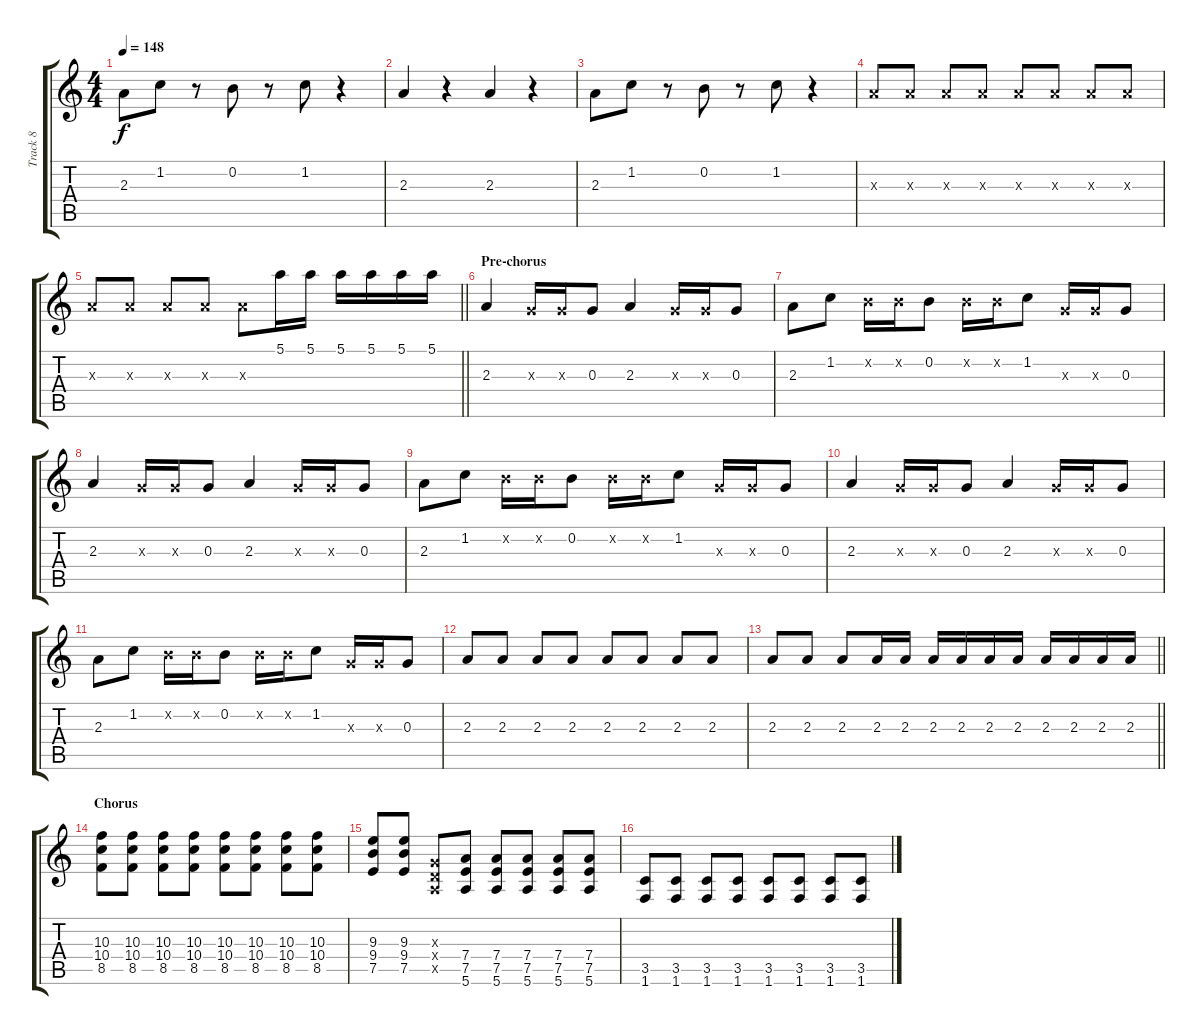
\track ("Track 8" "Track 8") {instrument distortionguitar}
\staff {score tabs}
\tuning (E4 B3 G3 D3 A2 E2) {hide}
\ts (4 4)
\tempo 148
\clef g2
\ks c
2.3.8{dy f} 1.2.8 r.8 0.2.8 r.8 1.2.8 r.4 |
2.3.4 r.4 2.3.4 r.4 |
2.3.8 1.2.8 r.8 0.2.8 r.8 1.2.8 r.4 |
2.3{x}.8 2.3{x}.8 2.3{x}.8 2.3{x}.8 2.3{x}.8 2.3{x}.8 2.3{x}.8 2.3{x}.8 |
\barLineRight lightlight
2.3{x}.8 2.3{x}.8 2.3{x}.8 2.3{x}.8 2.3{x}.8 5.1.16 5.1.16 5.1.16 5.1.16 5.1.16 5.1.16 |
\section ("" "Pre-chorus")
2.3.4 0.3{x}.16 0.3{x}.16 0.3.8 2.3.4 0.3{x}.16 0.3{x}.16 0.3.8 |
2.3.8 1.2.8 0.2{x}.16 0.2{x}.16 0.2.8 0.2{x}.16 0.2{x}.16 1.2.8 0.3{x}.16 0.3{x}.16 0.3.8 |
2.3.4 0.3{x}.16 0.3{x}.16 0.3.8 2.3.4 0.3{x}.16 0.3{x}.16 0.3.8 |
2.3.8 1.2.8 0.2{x}.16 0.2{x}.16 0.2.8 0.2{x}.16 0.2{x}.16 1.2.8 0.3{x}.16 0.3{x}.16 0.3.8 |
2.3.4 0.3{x}.16 0.3{x}.16 0.3.8 2.3.4 0.3{x}.16 0.3{x}.16 0.3.8 |
2.3.8 1.2.8 0.2{x}.16 0.2{x}.16 0.2.8 0.2{x}.16 0.2{x}.16 1.2.8 0.3{x}.16 0.3{x}.16 0.3.8 |
2.3.8 2.3.8 2.3.8 2.3.8 2.3.8 2.3.8 2.3.8 2.3.8 |
\barLineRight lightlight
2.3.8 2.3.8 2.3.8 2.3.16 2.3.16 2.3.16 2.3.16 2.3.16 2.3.16 2.3.16 2.3.16 2.3.16 2.3.16 |
\section ("" "Chorus")
(10.3 10.4 8.5).8 (10.3 10.4 8.5).8 (10.3 10.4 8.5).8 (10.3 10.4 8.5).8 (10.3 10.4 8.5).8 (10.3 10.4 8.5).8 (10.3 10.4 8.5).8 (10.3 10.4 8.5).8 |
(9.3 9.4 7.5).8 (9.3 9.4 7.5).8 (0.3{x} 0.4{x} 0.5{x}).8 (7.4 7.5 5.6).8 (7.4 7.5 5.6).8 (7.4 7.5 5.6).8 (7.4 7.5 5.6).8 (7.4 7.5 5.6).8 |
(3.5 1.6).8 (3.5 1.6).8 (3.5 1.6).8 (3.5 1.6).8 (3.5 1.6).8 (3.5 1.6).8 (3.5 1.6).8 (3.5 1.6).8
